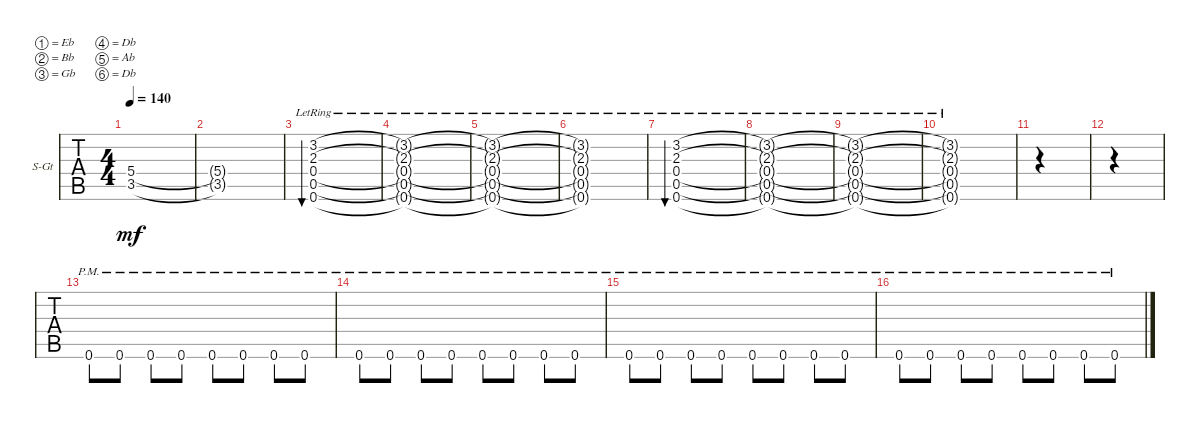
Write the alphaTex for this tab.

\defaultSystemsLayout 4
\bracketExtendMode groupsimilarinstruments
\firstSystemTrackNameOrientation horizontal
\otherSystemsTrackNameOrientation horizontal
\track ("Steel Guitar" "S-Gt") {instrument acousticguitarsteel}
\staff {tabs}
\tuning (Eb4 Bb3 Gb3 Db3 Ab2 Db2)
\ts (4 4)
\tempo 140
\clef g2
\ks c
(3.5 5.4).1{dy mf} |
(5.4{t} 3.5{t}).1 |
(0.6 0.5 0.4{lr} 2.3 3.2).1{bu 154} |
(0.6{t} 0.5{t} 0.4{lr t} 2.3{t} 3.2{t}).1 |
(0.6{t} 0.5{t} 0.4{lr t} 2.3{t} 3.2{t}).1 |
(0.6{t} 0.5{t} 0.4{lr t} 2.3{t} 3.2{t}).1 |
(0.6 0.5{lr} 0.4 2.3 3.2).1{bu 154} |
(0.6{t} 0.5{lr t} 0.4{t} 2.3{t} 3.2{t}).1 |
(0.6{t} 0.5{lr t} 0.4{t} 2.3{t} 3.2{t}).1 |
(0.6{t} 0.5{lr t} 0.4{t} 2.3{t} 3.2{t}).1 |
|
|
0.6{pm}.8 0.6{pm}.8 0.6{pm}.8 0.6{pm}.8 0.6{pm}.8 0.6{pm}.8 0.6{pm}.8 0.6{pm}.8 |
0.6{pm}.8 0.6{pm}.8 0.6{pm}.8 0.6{pm}.8 0.6{pm}.8 0.6{pm}.8 0.6{pm}.8 0.6{pm}.8 |
0.6{pm}.8 0.6{pm}.8 0.6{pm}.8 0.6{pm}.8 0.6{pm}.8 0.6{pm}.8 0.6{pm}.8 0.6{pm}.8 |
0.6{pm}.8 0.6{pm}.8 0.6{pm}.8 0.6{pm}.8 0.6{pm}.8 0.6{pm}.8 0.6{pm}.8 0.6{pm}.8
